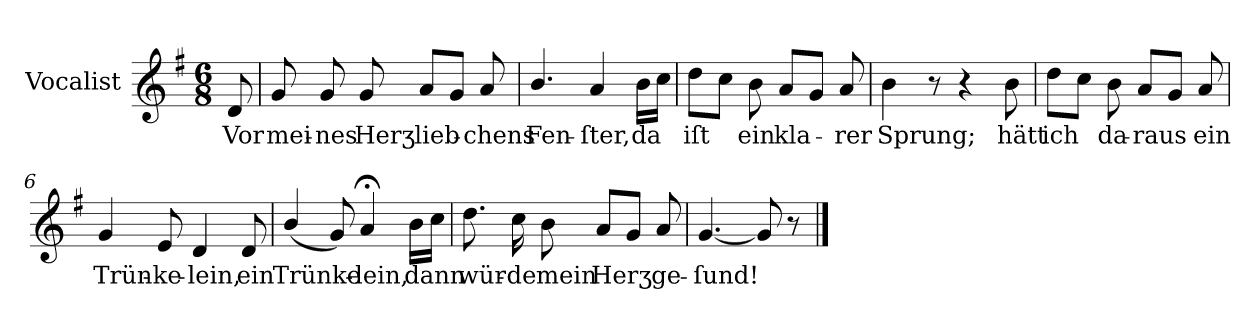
**kern	**text
*part1	*part1
*staff1	*staff1
*I"Vocalist	*
*k[f#]	*
*G:	*
*M6/8	*
=	=
8d	Vor
=1	=1
8g	mei-
8g	-nes
8g	Herʒ-
8aL	-lieb-
8gJ	.
8a	-chens
=2	=2
4.b/	Fen-
4a	-ſter,
16bLL	da
16ccJJ	.
=3	=3
8ddL	iſt
8ccJ	.
8b	ein
8aL	kla-
8gJ	.
8a	-rer
=4	=4
4b	Sprung;
8r	.
4r	.
8b	hätt
=5	=5
8ddL	ich
8ccJ	.
8b	da-
8aL	-raus
8gJ	.
8a	ein
=6	=6
4g	Trün-
8e	-ke-
4d	-lein,
8d	ein
=7	=7
(4b/	Trünke-
8g)	.
4a;<	-lein,
16bLL	dann
16ccJJ	.
=8	=8
8.dd	wür-
16cc	-de
8b	mein
8aL	Herʒ
8gJ	.
8a	ge-
=9	=9
[4.g	-ſund!
8g]	.
8r	.
==	==
*-	*-
